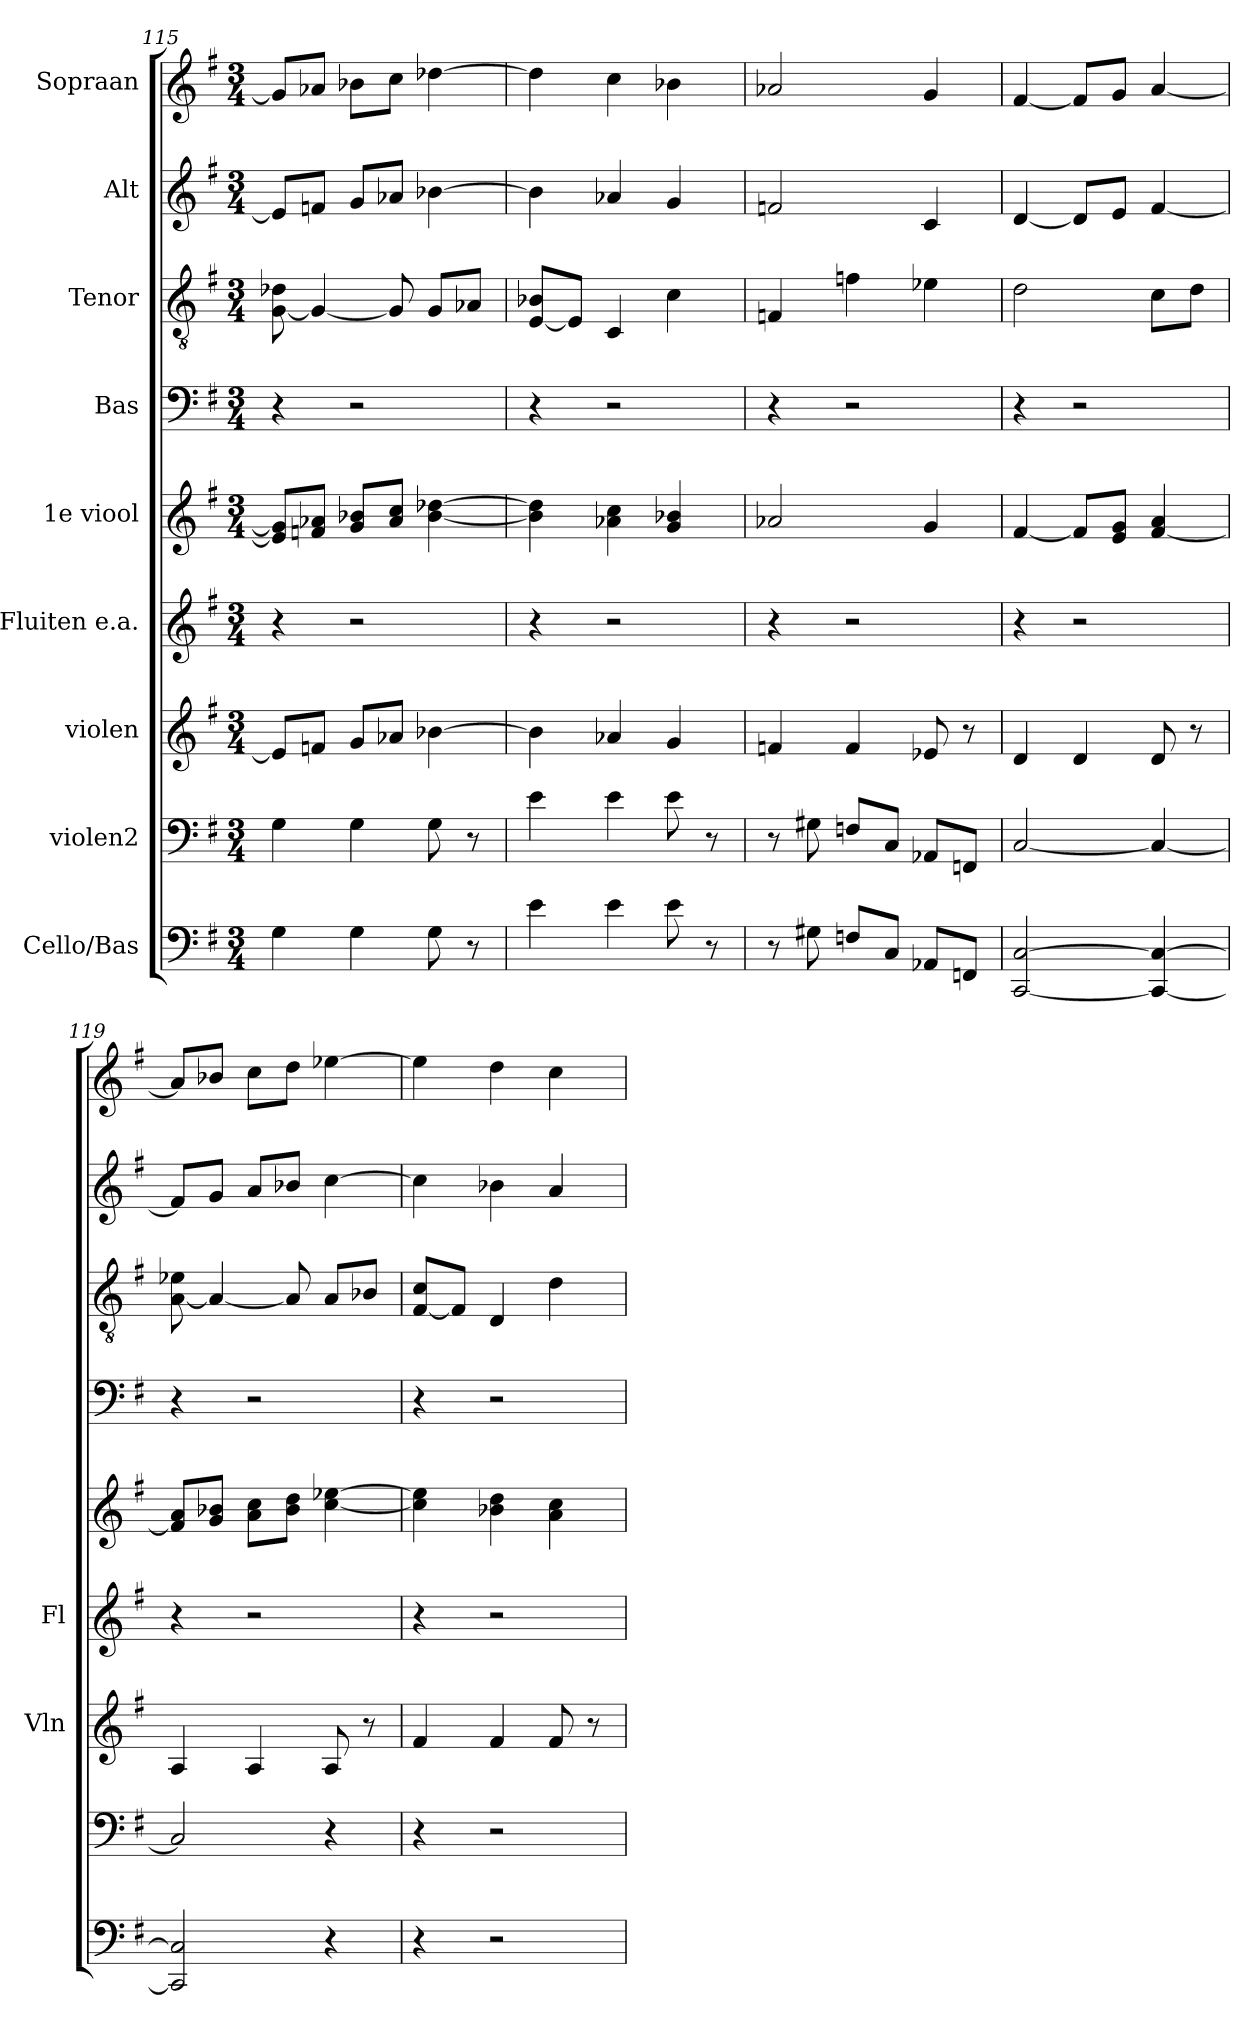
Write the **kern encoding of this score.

**kern	**kern	**kern	**kern	**kern	**kern	**kern	**kern	**kern
*part9	*part8	*part7	*part6	*part5	*part4	*part3	*part2	*part1
*staff9	*staff8	*staff7	*staff6	*staff5	*staff4	*staff3	*staff2	*staff1
*I"Cello/Bas	*I"violen2	*I"violen	*I"Fluiten e.a.	*I"1e viool	*I"Bas	*I"Tenor	*I"Alt	*I"Sopraan
*	*	*I'Vln	*I'Fl	*	*	*	*	*
*clefF4	*clefF4	*clefG2	*clefG2	*clefG2	*clefF4	*clefGv2	*clefG2	*clefG2
*k[f#]	*k[f#]	*k[f#]	*k[f#]	*k[f#]	*k[f#]	*k[f#]	*k[f#]	*k[f#]
*M3/4	*M3/4	*M3/4	*M3/4	*M3/4	*M3/4	*M3/4	*M3/4	*M3/4
=115	=115	=115	=115	=115	=115	=115	=115	=115
4G\	4G\	8e/L]	4r	8e/] 8g/]L	4r	[8G\ 8d-X\	8e/L]	8g/L]
.	.	8fn/J	.	8fn/ 8a-X/J	.	4G/_	8fn/J	8a-X/J
4G\	4G\	8g/L	2r	8g/ 8b-X/L	2r	.	8g/L	8b-X\L
.	.	8a-X/J	.	8a-\ 8cc\J	.	8G/]	8a-X/J	8cc\J
8G\	8G\	[4b-X\	.	[4b-\ [4dd-X\	.	8G/L	[4b-X\	[4dd-X\
8r	8r	.	.	.	.	8A-X/J	.	.
=116	=116	=116	=116	=116	=116	=116	=116	=116
4e\	4e\	4b-\]	4r	4b-\] 4dd-\]	4r	[8E/ 8B-X/L	4b-\]	4dd-\]
.	.	.	.	.	.	8E/J]	.	.
4e\	4e\	4a-X/	2r	4a-X\ 4cc\	2r	4C/	4a-X/	4cc\
8e\	8e\	4g/	.	4g/ 4b-X/	.	4c\	4g/	4b-X\
8r	8r	.	.	.	.	.	.	.
=117	=117	=117	=117	=117	=117	=117	=117	=117
8r	8r	4fn/	4r	2a-X/	4r	4Fn/	2fn/	2a-X/
8G#X\	8G#X\	.	.	.	.	.	.	.
8Fn\L	8Fn\L	4f/	2r	.	2r	4fn\	.	.
8C/J	8C/J	.	.	.	.	.	.	.
8AA-X/L	8AA-X/L	8e-X/	.	4g/	.	4e-X\	4c/	4g/
8FFn/J	8FFn/J	8r	.	.	.	.	.	.
!!LO:LB:g=z
=118	=118	=118	=118	=118	=118	=118	=118	=118
[2CC/ [2C/	[2C/	4d/	4r	[4f#/	4r	2d\	[4d/	[4f#/
.	.	4d/	2r	8f#/L]	2r	.	8d/L]	8f#/L]
.	.	.	.	8e/ 8g/J	.	.	8e/J	8g/J
4CC/_ 4C/_	4C/_	8d/	.	[4f#/ 4a/	.	8c\L	[4f#/	[4a/
.	.	8r	.	.	.	8d\J	.	.
=119	=119	=119	=119	=119	=119	=119	=119	=119
2CC/] 2C/]	2C/]	4A/	4r	8f#/] 8a/L	4r	[8A\ 8e-X\	8f#/L]	8a/L]
.	.	.	.	8g/ 8b-X/J	.	4A/_	8g/J	8b-X/J
.	.	4A/	2r	8a\ 8cc\L	2r	.	8a/L	8cc\L
.	.	.	.	8b-\ 8dd\J	.	8A/]	8b-X/J	8dd\J
4r	4r	8A/	.	[4cc\ [4ee-X\	.	8A/L	[4cc\	[4ee-X\
.	.	8r	.	.	.	8B-X/J	.	.
=120	=120	=120	=120	=120	=120	=120	=120	=120
4r	4r	4f#/	4r	4cc\] 4ee-\]	4r	[8F#/ 8c/L	4cc\]	4ee-\]
.	.	.	.	.	.	8F#/J]	.	.
2r	2r	4f#/	2r	4b-X\ 4dd\	2r	4D/	4b-X\	4dd\
.	.	8f#/	.	4a\ 4cc\	.	4d\	4a/	4cc\
.	.	8r	.	.	.	.	.	.
=	=	=	=	=	=	=	=	=
*-	*-	*-	*-	*-	*-	*-	*-	*-
